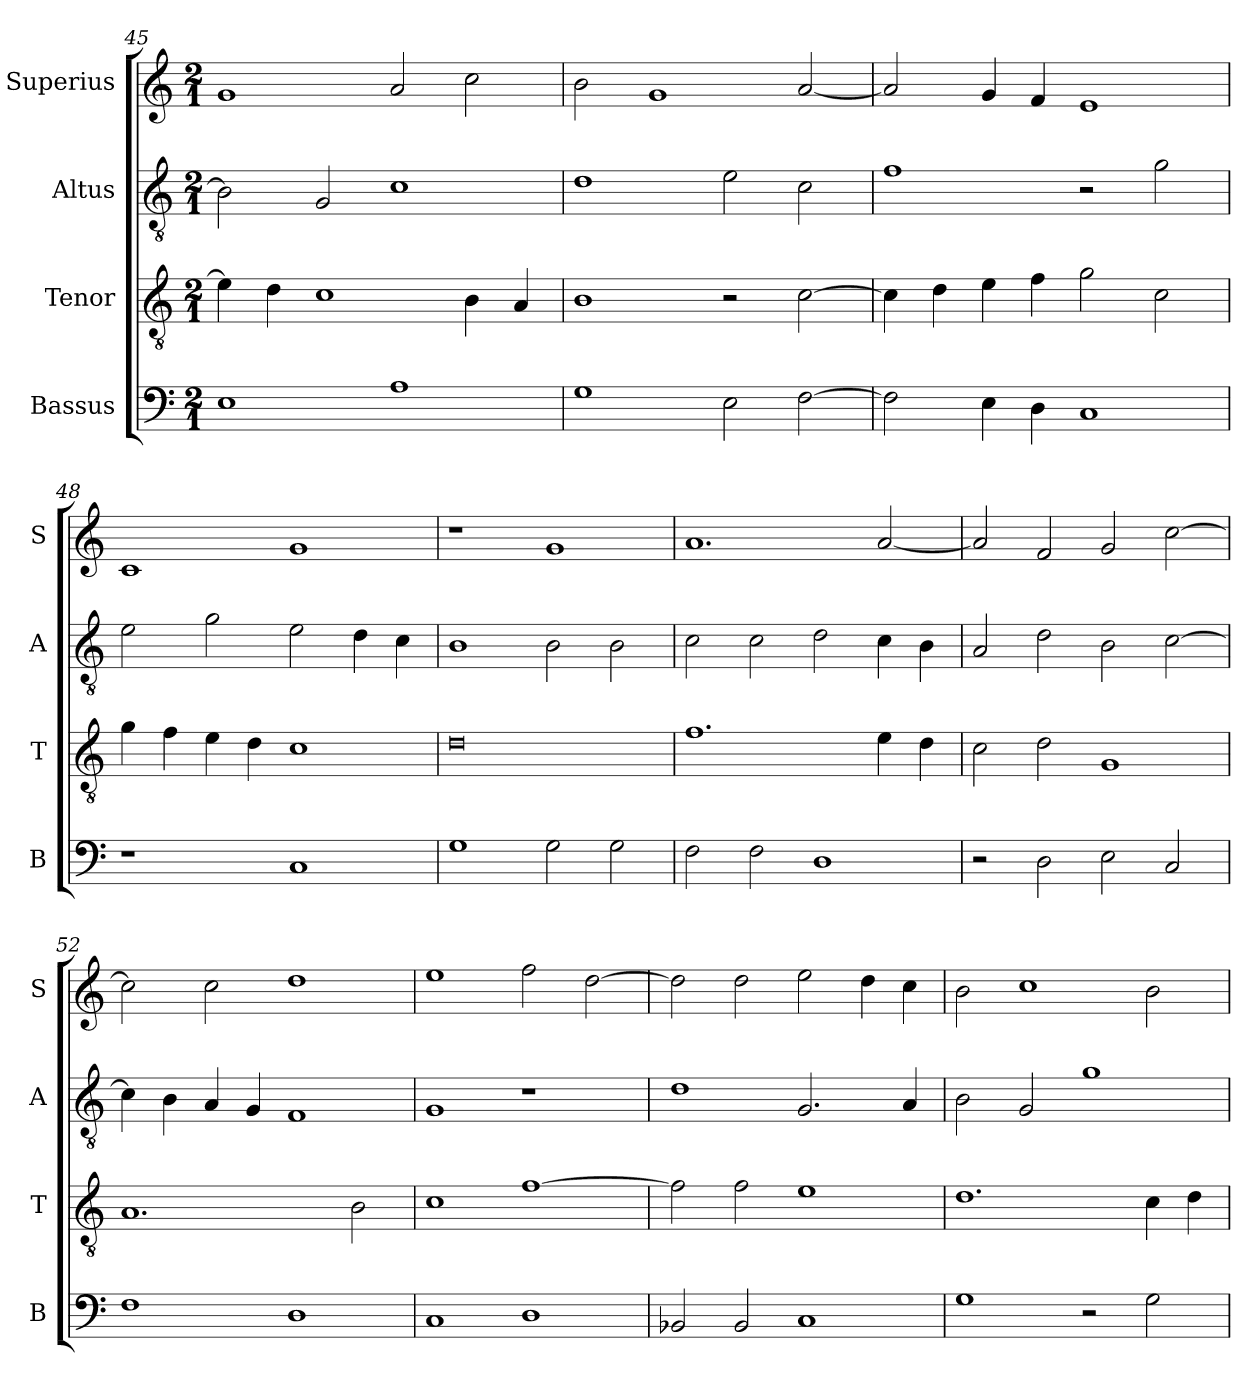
**kern	**kern	**kern	**kern
*part4	*part3	*part2	*part1
*staff4	*staff3	*staff2	*staff1
*I"Bassus	*I"Tenor	*I"Altus	*I"Superius
*I'B	*I'T	*I'A	*I'S
*clefF4	*clefGv2	*clefGv2	*clefG2
*k[]	*k[]	*k[]	*k[]
*M2/1	*M2/1	*M2/1	*M2/1
=45	=45	=45	=45
1E	4e]	2B]	1g
.	4d	.	.
.	1c	2G	.
1A	.	1c	2a
.	4B	.	2cc
.	4A	.	.
=46	=46	=46	=46
1G	1B	1d	2b
.	.	.	1g
2E	2r	2e	.
[2F	[2c	2c	[2a
=47	=47	=47	=47
2F]	4c]	1f	2a]
.	4d	.	.
4E	4e	.	4g
4D	4f	.	4f
1C	2g	2r	1e
.	2c	2g	.
=48	=48	=48	=48
1r	4g	2e	1c
.	4f	.	.
.	4e	2g	.
.	4d	.	.
1C	1c	2e	1g
.	.	4d	.
.	.	4c	.
=49	=49	=49	=49
1G	0d	1B	1r
2G	.	2B	1g
2G	.	2B	.
=50	=50	=50	=50
2F	1.f	2c	1.a
2F	.	2c	.
1D	.	2d	.
.	4e	4c	[2a
.	4d	4B	.
=51	=51	=51	=51
2r	2c	2A	2a]
2D	2d	2d	2f
2E	1G	2B	2g
2C	.	[2c	[2cc
=52	=52	=52	=52
1F	1.A	4c]	2cc]
.	.	4B	.
.	.	4A	2cc
.	.	4G	.
1D	.	1F	1dd
.	2B	.	.
=53	=53	=53	=53
1C	1c	1G	1ee
1D	[1f	1r	2ff
.	.	.	[2dd
=54	=54	=54	=54
2BB-X	2f]	1d	2dd]
2BB-	2f	.	2dd
1C	1e	2.G	2ee
.	.	.	4dd
.	.	4A	4cc
=55	=55	=55	=55
1G	1.d	2B	2b
.	.	2G	1cc
2r	.	1g	.
2G	4c	.	2b
.	4d	.	.
=	=	=	=
*-	*-	*-	*-
